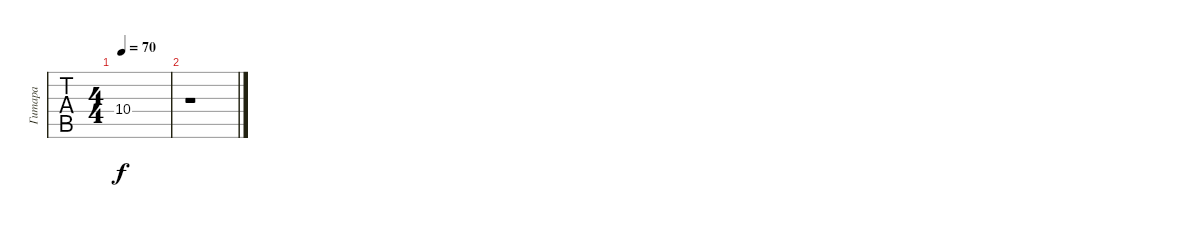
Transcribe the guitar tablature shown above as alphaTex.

\track ("Гитара" "Гитара") {instrument distortionguitar}
\staff {tabs}
\tuning (E4 B3 G3 D3 A2 E2) {hide}
\ts (4 4)
\tempo 70
\clef g2
\ks c
10.4.1{dy f} |
r.1
